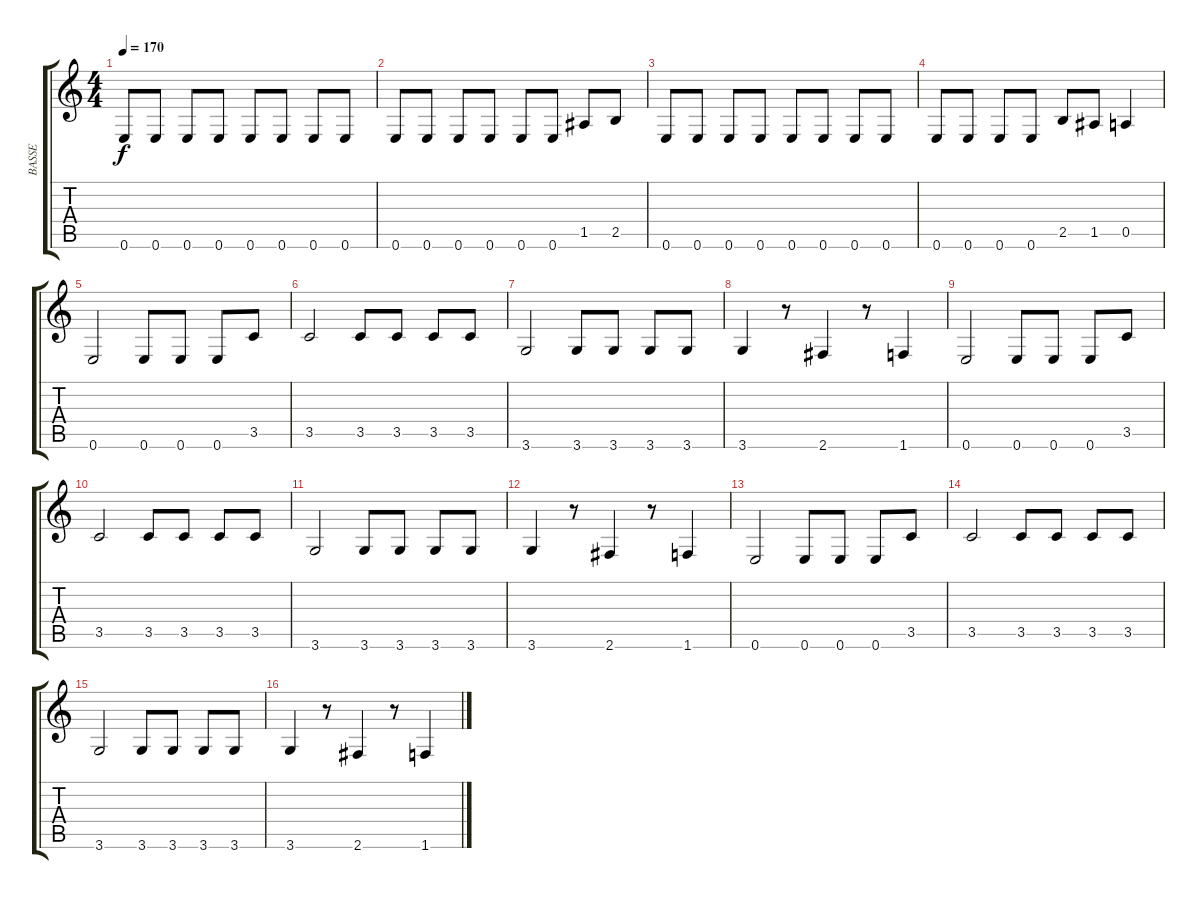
\track ("BASSE" "BASSE") {instrument electricbassfinger}
\staff {score tabs}
\tuning (E4 B3 G3 D3 A2 E2) {hide}
\ts (4 4)
\tempo 170
\clef g2
\ks c
0.6.8{dy f} 0.6.8 0.6.8 0.6.8 0.6.8 0.6.8 0.6.8 0.6.8 |
0.6.8 0.6.8 0.6.8 0.6.8 0.6.8 0.6.8 1.5.8 2.5.8 |
0.6.8 0.6.8 0.6.8 0.6.8 0.6.8 0.6.8 0.6.8 0.6.8 |
0.6.8 0.6.8 0.6.8 0.6.8 2.5.8 1.5.8 0.5.4 |
0.6.2 0.6.8 0.6.8 0.6.8 3.5.8 |
3.5.2 3.5.8 3.5.8 3.5.8 3.5.8 |
3.6.2 3.6.8 3.6.8 3.6.8 3.6.8 |
3.6.4 r.8 2.6.4 r.8 1.6.4 |
0.6.2 0.6.8 0.6.8 0.6.8 3.5.8 |
3.5.2 3.5.8 3.5.8 3.5.8 3.5.8 |
3.6.2 3.6.8 3.6.8 3.6.8 3.6.8 |
3.6.4 r.8 2.6.4 r.8 1.6.4 |
0.6.2 0.6.8 0.6.8 0.6.8 3.5.8 |
3.5.2 3.5.8 3.5.8 3.5.8 3.5.8 |
3.6.2 3.6.8 3.6.8 3.6.8 3.6.8 |
3.6.4 r.8 2.6.4 r.8 1.6.4
